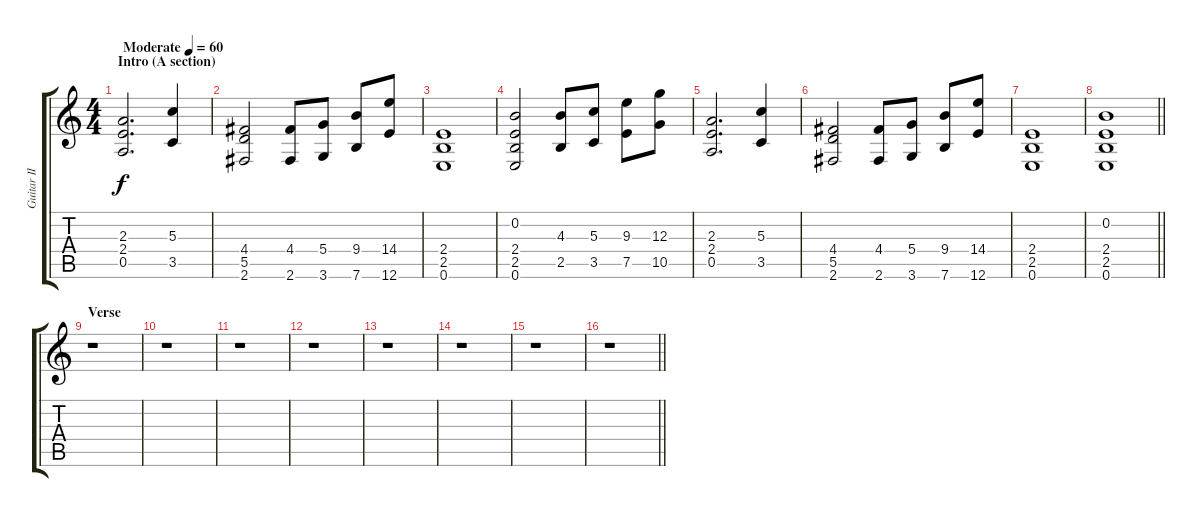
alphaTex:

\track ("Guitar II" "Guitar II") {instrument distortionguitar}
\staff {score tabs}
\tuning (E4 B3 G3 D3 A2 E2) {hide}
\ts (4 4)
\section ("" "Intro (A section)")
\tempo (60 "Moderate")
\clef g2
\ks c
(2.3 2.4 0.5).2{d dy f instrument distortionguitar} (5.3 3.5).4 |
(4.4 5.5 2.6).2 (4.4 2.6).8 (5.4 3.6).8 (9.4 7.6).8 (14.4 12.6).8 |
(2.4 2.5 0.6).1 |
(0.2 2.4 2.5 0.6).2 (4.3 2.5).8 (5.3 3.5).8 (9.3 7.5).8 (12.3 10.5).8 |
(2.3 2.4 0.5).2{d} (5.3 3.5).4 |
(4.4 5.5 2.6).2 (4.4 2.6).8 (5.4 3.6).8 (9.4 7.6).8 (14.4 12.6).8 |
(2.4 2.5 0.6).1 |
\barLineRight lightlight
(0.2 2.4 2.5 0.6).1 |
\section ("" "Verse")
r.1 |
r.1 |
r.1 |
r.1 |
r.1 |
r.1 |
r.1 |
\barLineRight lightlight
r.1
